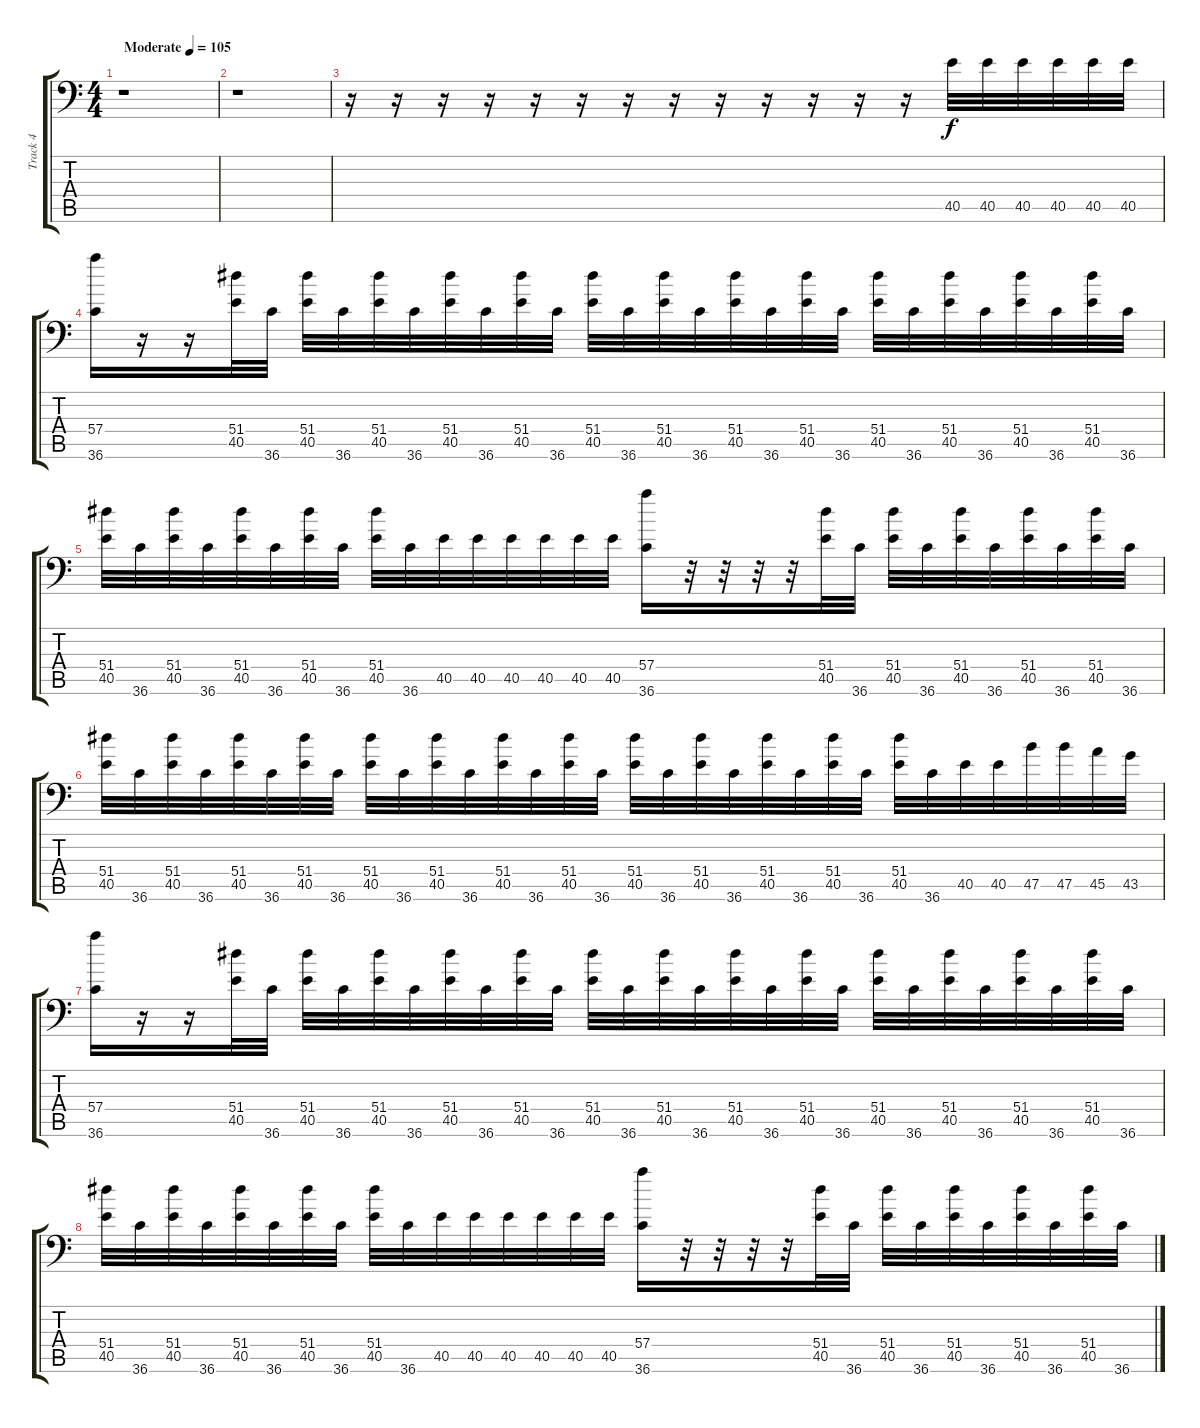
\track ("Track 4" "Track 4") {instrument acousticgrandpiano}
\staff {score tabs}
\tuning (C-1 C-1 C-1 C-1 C-1 C-1) {hide}
\ts (4 4)
\tempo (105 "Moderate")
\clef f4
\ks c
r.1{dy f instrument acousticgrandpiano} |
r.1 |
r.16 r.16 r.16 r.16 r.16 r.16 r.16 r.16 r.16 r.16 r.16 r.16 r.16 40.5.32 40.5.32 40.5.32 40.5.32 40.5.32 40.5.32 |
(57.4 36.6).16 r.16 r.16 (51.4 40.5).32 36.6.32 (51.4 40.5).32 36.6.32 (51.4 40.5).32 36.6.32 (51.4 40.5).32 36.6.32 (51.4 40.5).32 36.6.32 (51.4 40.5).32 36.6.32 (51.4 40.5).32 36.6.32 (51.4 40.5).32 36.6.32 (51.4 40.5).32 36.6.32 (51.4 40.5).32 36.6.32 (51.4 40.5).32 36.6.32 (51.4 40.5).32 36.6.32 (51.4 40.5).32 36.6.32 |
(51.4 40.5).32 36.6.32 (51.4 40.5).32 36.6.32 (51.4 40.5).32 36.6.32 (51.4 40.5).32 36.6.32 (51.4 40.5).32 36.6.32 40.5.32 40.5.32 40.5.32 40.5.32 40.5.32 40.5.32 (57.4 36.6).16 r.32 r.32 r.32 r.32 (51.4 40.5).32 36.6.32 (51.4 40.5).32 36.6.32 (51.4 40.5).32 36.6.32 (51.4 40.5).32 36.6.32 (51.4 40.5).32 36.6.32 |
(51.4 40.5).32 36.6.32 (51.4 40.5).32 36.6.32 (51.4 40.5).32 36.6.32 (51.4 40.5).32 36.6.32 (51.4 40.5).32 36.6.32 (51.4 40.5).32 36.6.32 (51.4 40.5).32 36.6.32 (51.4 40.5).32 36.6.32 (51.4 40.5).32 36.6.32 (51.4 40.5).32 36.6.32 (51.4 40.5).32 36.6.32 (51.4 40.5).32 36.6.32 (51.4 40.5).32 36.6.32 40.5.32 40.5.32 47.5.32 47.5.32 45.5.32 43.5.32 |
(57.4 36.6).16 r.16 r.16 (51.4 40.5).32 36.6.32 (51.4 40.5).32 36.6.32 (51.4 40.5).32 36.6.32 (51.4 40.5).32 36.6.32 (51.4 40.5).32 36.6.32 (51.4 40.5).32 36.6.32 (51.4 40.5).32 36.6.32 (51.4 40.5).32 36.6.32 (51.4 40.5).32 36.6.32 (51.4 40.5).32 36.6.32 (51.4 40.5).32 36.6.32 (51.4 40.5).32 36.6.32 (51.4 40.5).32 36.6.32 |
(51.4 40.5).32 36.6.32 (51.4 40.5).32 36.6.32 (51.4 40.5).32 36.6.32 (51.4 40.5).32 36.6.32 (51.4 40.5).32 36.6.32 40.5.32 40.5.32 40.5.32 40.5.32 40.5.32 40.5.32 (57.4 36.6).16 r.32 r.32 r.32 r.32 (51.4 40.5).32 36.6.32 (51.4 40.5).32 36.6.32 (51.4 40.5).32 36.6.32 (51.4 40.5).32 36.6.32 (51.4 40.5).32 36.6.32
